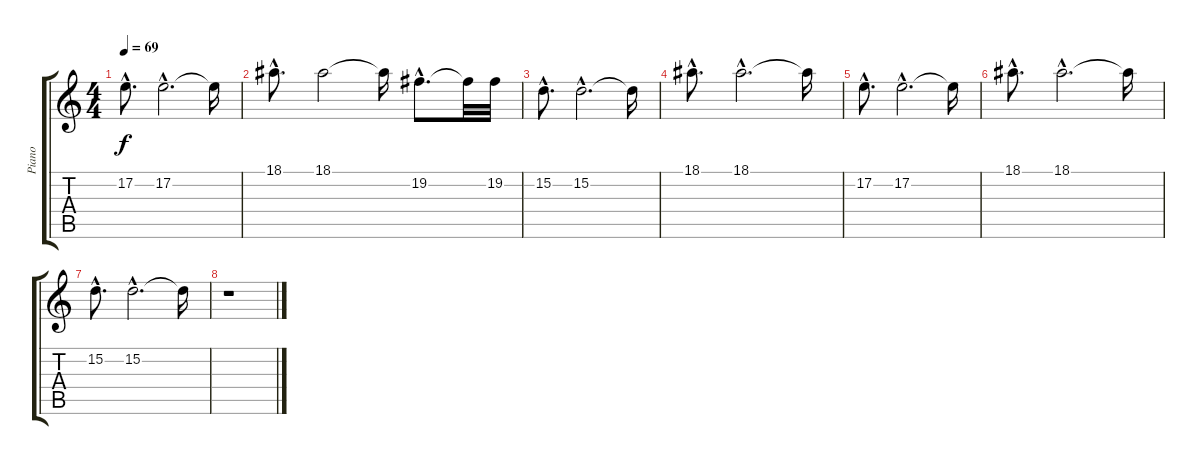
\track ("Piano" "Piano") {instrument acousticgrandpiano}
\staff {score tabs}
\tuning (E4 B3 G3 D3 A2 E2) {hide}
\ts (4 4)
\tempo 69
\clef g2
\ks c
17.2{hac}.8{d dy f volume 16} 17.2{hac}.2{d volume 15} 17.2{t}.16 |
18.1{hac}.8{d volume 16} 18.1.2{volume 10} 18.1{t}.16 19.2{hac}.8{d volume 16} 19.2{t}.32 19.2.32 |
15.2{hac}.8{d volume 16} 15.2{hac}.2{d volume 10} 15.2{t}.16 |
18.1{hac}.8{d volume 16} 18.1{hac}.2{d volume 10} 18.1{t}.16 |
17.2{hac}.8{d volume 16} 17.2{hac}.2{d volume 15} 17.2{t}.16 |
18.1{hac}.8{d volume 16} 18.1{hac}.2{d volume 10} 18.1{t}.16 |
15.2{hac}.8{d volume 16} 15.2{hac}.2{d volume 15} 15.2{t}.16 |
r.1
